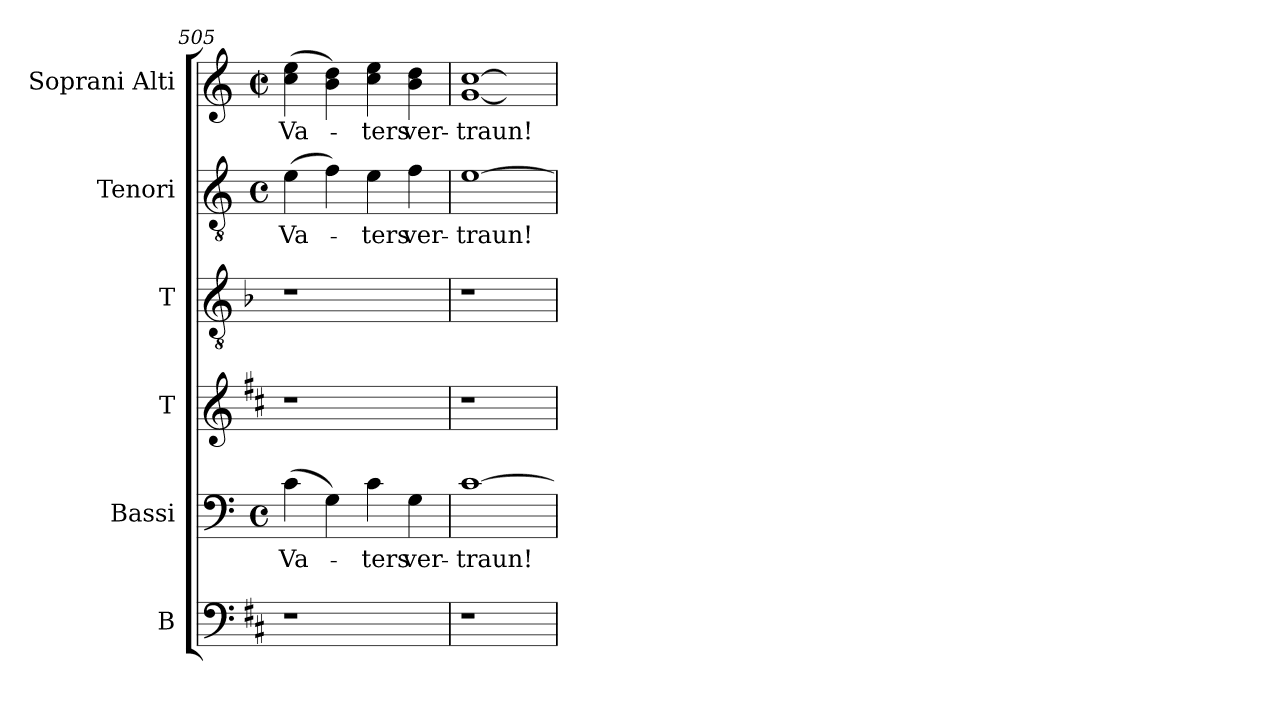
**kern	**kern	**text	**kern	**kern	**kern	**text	**kern	**text
*part6	*part5	*part5	*part4	*part3	*part2	*part2	*part1	*part1
*staff6	*staff5	*staff5	*staff4	*staff3	*staff2	*staff2	*staff1	*staff1
*I"B	*I"Bassi	*	*I"T	*I"T	*I"Tenori	*	*I"Soprani  Alti	*
*I'B	*I'B	*	*I'T	*I'T	*I'T	*	*I'S  A	*
*clefF4	*clefF4	*	*clefG2	*clefGv2	*clefGv2	*	*clefG2	*
*k[f#c#]	*k[]	*	*k[f#c#]	*k[b-]	*k[]	*	*k[]	*
*D:	*C:	*	*D:	*F:	*C:	*	*C:	*
*	*M4/4	*	*	*	*M4/4	*	*M2/2	*
*	*met(c)	*	*	*	*met(c)	*	*met(c|)	*
=505	=505	=505	=505	=505	=505	=505	=505	=505
!	!	!LO:LY:b:cj	!	!	!	!LO:LY:b:cj	!	!LO:LY:b:cj
1r	(>4c\	Va-	1r	1r	(>4e\	Va-	(>4ee\ 4cc\	Va-
.	4G\)	.	.	.	4f\)	.	4dd\ 4b\)	.
!	!	!LO:LY:b:cj	!	!	!	!LO:LY:b:cj	!	!LO:LY:b:cj
.	4c\	-ters	.	.	4e\	-ters	4ee\ 4cc\	-ters
!	!	!LO:LY:b:cj	!	!	!	!LO:LY:b:cj	!	!LO:LY:b:cj
.	4G\	ver-	.	.	4f\	ver-	4dd\ 4b\	ver-
=506	=506	=506	=506	=506	=506	=506	=506	=506
!	!	!LO:LY:b:cj	!	!	!	!LO:LY:b:cj	!	!LO:LY:b:cj
1r	[>1c	-traun!	1r	1r	[>1e	-traun!	[>1cc [<1g	-traun!
=	=	=	=	=	=	=	=	=
*-	*-	*-	*-	*-	*-	*-	*-	*-
